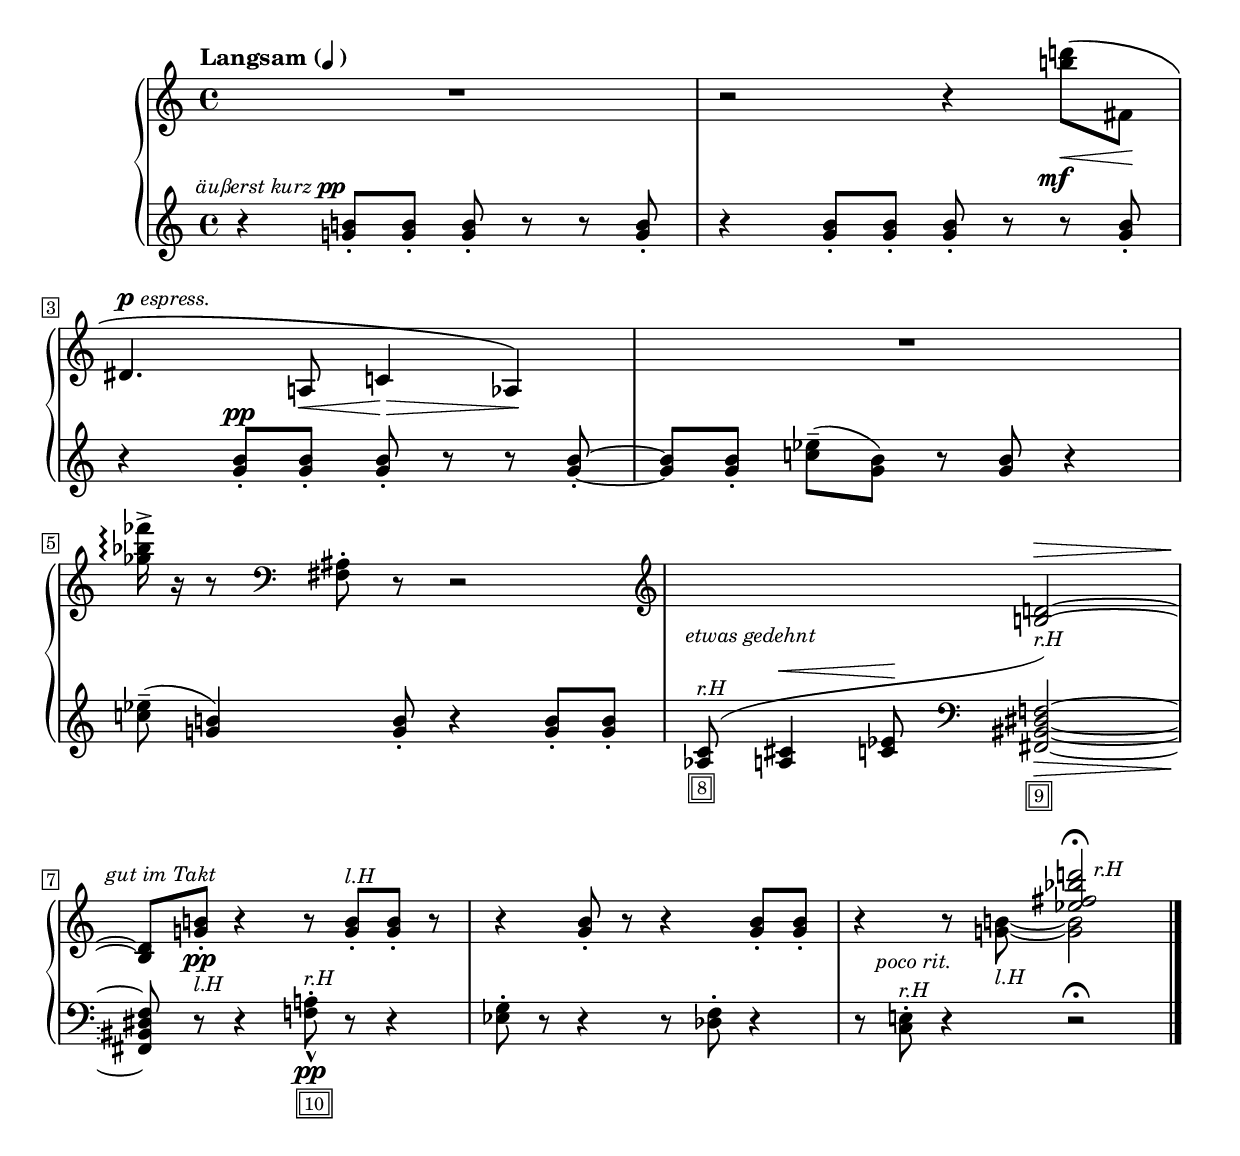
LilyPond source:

Global = {
  \key c \major
  \time 4/4
  \include "../global.ly"
}

lH = \markup \small\italic { "l.H" }
rH = \markup \small\italic { "r.H" }

Sopran = \context Voice = "one" \relative c'' {
  \voiceOne
  \override MultiMeasureRest.staff-position = #0
  \override Rest.staff-position = #0
  \stemNeutral\slurNeutral
  %1
  \tempo \markup {
    \bold\concat { "Langsam (" { \tiny\note {4} #1 } " )" }
  }
  | R1
  | r2 r4
    \shape #'(
      (( 0 . 0) (0 . 0) (0 . 3) (0 . 3))
      (( 0 . 1) (0 . 1) (0 . 0) (0 . 0))
    ) PhrasingSlur
    \once\override Staff.TextScript.extra-offset = #'(-2 . 0)
    <b'! d!>8[_\markup{ \dynamic mf }\(\< fis,]\!
    \break
  | dis4.^\markup {
      \dynamic p \small\italic "espress."
    } a!8\< c!4\!\> aes!\!\)
  | R1
    \break
  %5
  | <ges'' bes fes'>16^>\arpeggio r r8 \clef bass <fis,, ais>^. r8 r2
  | \clef treble s2 <b! d!>~^\>_\rH
    \break
  | \once\override Staff.TextScript.extra-offset = #'(-3 . 0)
    q8[\!^\markup \small\italic {
      "gut im Takt"
    } <g'! b!>_.]_\pp_\lH r4 r8 <g b>8_.^\lH q_. r
  | r4 q8_. r r4 q8_.[ q_.]
  | r4 r8 \stemDown\tieDown <g! b!>~_\lH q2
  \fine
}

Alto = \context Voice = "two" \relative c'' {
  \voiceTwo
  \override MultiMeasureRest.staff-position = #0
  \override Rest.staff-position = #0
  \stemUp
  %1
  | s1*8
  | s2
    \once\override Staff.TextScript.extra-offset = #'(2.5 . -5)
    <ees fis bes d!>^\rH-\tweak script-priority #-100 ^\fermata
}

Bass = \context Voice = "four" \relative c' {
  \voiceFour
  \override MultiMeasureRest.staff-position = #0
  \override Rest.staff-position = #0
  \stemNeutral\slurNeutral\tieNeutral
  %1
  | r4^\markup \italic\small {
      \hspace #-4 "äußerst kurz" \dynamic pp
    } <g'! b!>8_.[ q_.] q_. r r q_.
  | r4 <g b>8_.[ q_.] q_. r r q_.
  | r4 <g b>8_.^\pp[ q_.] q_. r r q_.~
  | q[ q_.] <c! ees>^-[( <g b>]) r q r4
  %5
  | <c! ees>8^-( <g! b!>4) q8_. r4 q8_. q_.
  | \shape #'((( 0 . 0) (0 . 1) (0 . 0) (0 . 4))) Slur
    <aes, c>8^\rH^(_\markup \annotation {8} <a! cis>4^\< <c! ees>8\!
    \clef bass <fis,, bis dis f!>2~_\>)_\markup \annotation {9}
  | q8\! r r4 <f'! a!>8^._\pp_^_\markup \annotation {10}^\rH r r4
  | <ees g>8^. r r4 r8 <des f>^. r4
  | r8 <c e!>^.^\rH r4 r2^\fermata
  \fine
}

centerDynamics = {
  %1
  | s1*5
  | \once\override Staff.TextScript.extra-offset = #'(-1 . -1)
    s4-\markup \italic\small { "etwas gedehnt" } s2.
  | s1*2
  | s4-\markup \italic\small { \hspace #2 "poco rit." } s2.
}

\score {
  \new PianoStaff \with { connectArpeggios = ##t }
  <<
    \accidentalStyle Score.piano
    \context Staff = "upper" <<
      \set Staff.midiInstrument = #"acoustic grand"
      \Global
      \clef treble
      \Sopran
      \Alto
    >>
    \context Dynamics <<
      \Global \centerDynamics
    >>
    \context Staff = "lower" <<
      \set Staff.midiInstrument = #"acoustic grand"
      \Global
      \clef treble
      \Bass
    >>
  >>
  \header {
    %composer = "Arnold Schönberg"
    %opus = "Op. 19"
    title = \markup {
      \fill-line {
        \center-column {
          \line { \abs-fontsize #20 "II." }
        }
      }
    }
    subtitle = #f
  }
  \layout {
    \context {
      \PianoStaff
      % More space between staves in the same PianoStaff
      %\override StaffGrouper.staff-staff-spacing.minimum-distance = 14
      %\override TextScript.font-shape = #'italic
    }
  }
  \midi {
    \tempo 4 = 58
  }
}
